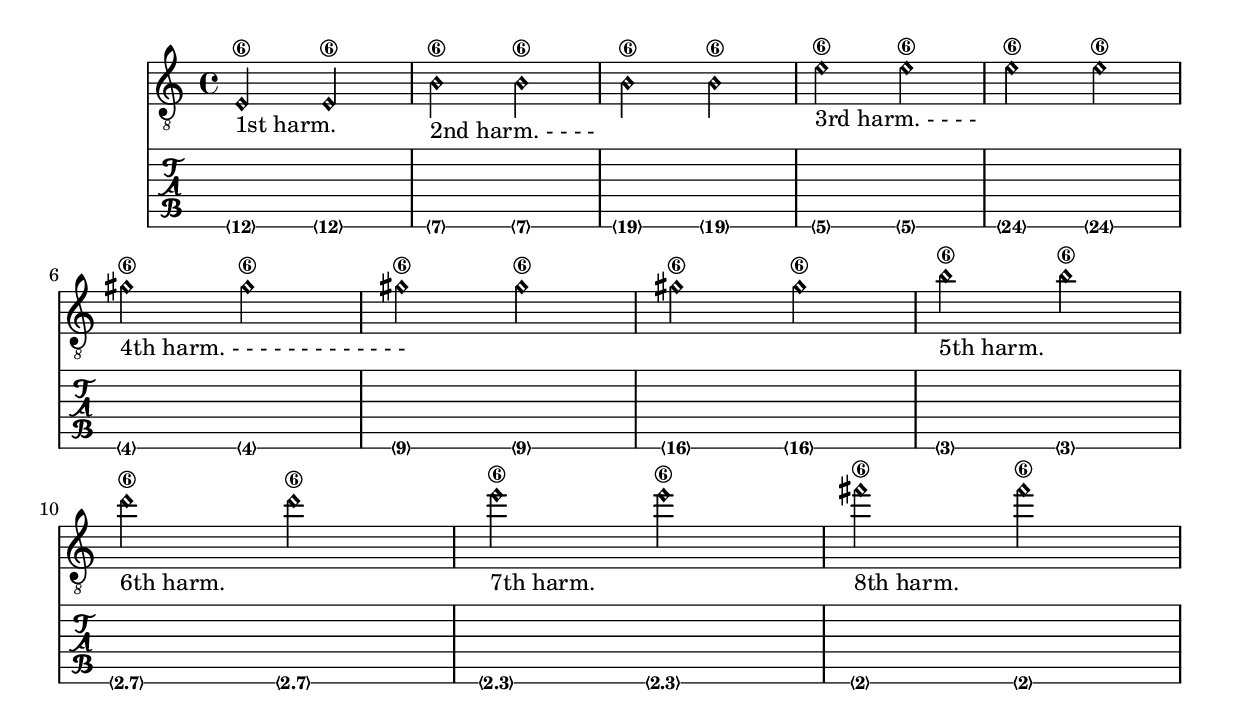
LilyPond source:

%% DO NOT EDIT this file manually; it is automatically
%% generated from LSR http://lsr.dsi.unimi.it
%% Make any changes in LSR itself, or in Documentation/snippets/new/ ,
%% and then run scripts/auxiliar/makelsr.py
%%
%% This file is in the public domain.
\version "2.14.2"

\header {
  lsrtags = "fretted-strings"

  texidoc = "
This snippet demonstrates open-string harmonics

"
  doctitle = "Open string harmonics in tablature"
} % begin verbatim

openStringHarmonics = {
  %first harmonic
  \harmonicByFret #12 e,2\6_\markup{"1st harm."}
  \harmonicByRatio #1/2 e,\6
  %second harmonic
  \harmonicByFret #7 e,\6_\markup{"2nd harm. - - - -"}
  \harmonicByRatio #1/3 e,\6
  \harmonicByFret #19 e,\6
  \harmonicByRatio #2/3 e,\6
  %\harmonicByFret #19 < e,\6 a,\5 d\4 >
  %\harmonicByRatio #2/3 < e,\6 a,\5 d\4 >
  %third harmonic
  \harmonicByFret #5 e,\6_\markup{"3rd harm. - - - -"}
  \harmonicByRatio #1/4 e,\6
  \harmonicByFret #24 e,\6
  \harmonicByRatio #3/4 e,\6
  \break
  %fourth harmonic
  \harmonicByFret #4 e,\6_\markup{"4th harm. - - - - - - - - - - - - -"}
  \harmonicByRatio #1/5 e,\6
  \harmonicByFret #9 e,\6
  \harmonicByRatio #2/5 e,\6
  \harmonicByFret #16 e,\6
  \harmonicByRatio #3/5 e,\6
  %fifth harmonic
  \harmonicByFret #3 e,\6_\markup{"5th harm."}
  \harmonicByRatio #1/6 e,\6
  \break
  %sixth harmonic
  \harmonicByFret #2.7 e,\6_\markup{"6th harm."}
  \harmonicByRatio #1/7 e,\6
  %seventh harmonic
  \harmonicByFret #2.3 e,\6_\markup{"7th harm."}
  \harmonicByRatio #1/8 e,\6
  %eighth harmonic
  \harmonicByFret #2 e,\6_\markup{"8th harm."}
  \harmonicByRatio #1/9 e,\6
}

\score {
  <<
    \new Staff {
      \new Voice {
        \clef "treble_8"
        \openStringHarmonics
      }
    }
    \new TabStaff {
      \new TabVoice {
        \openStringHarmonics
      }
    }
  >>
}
